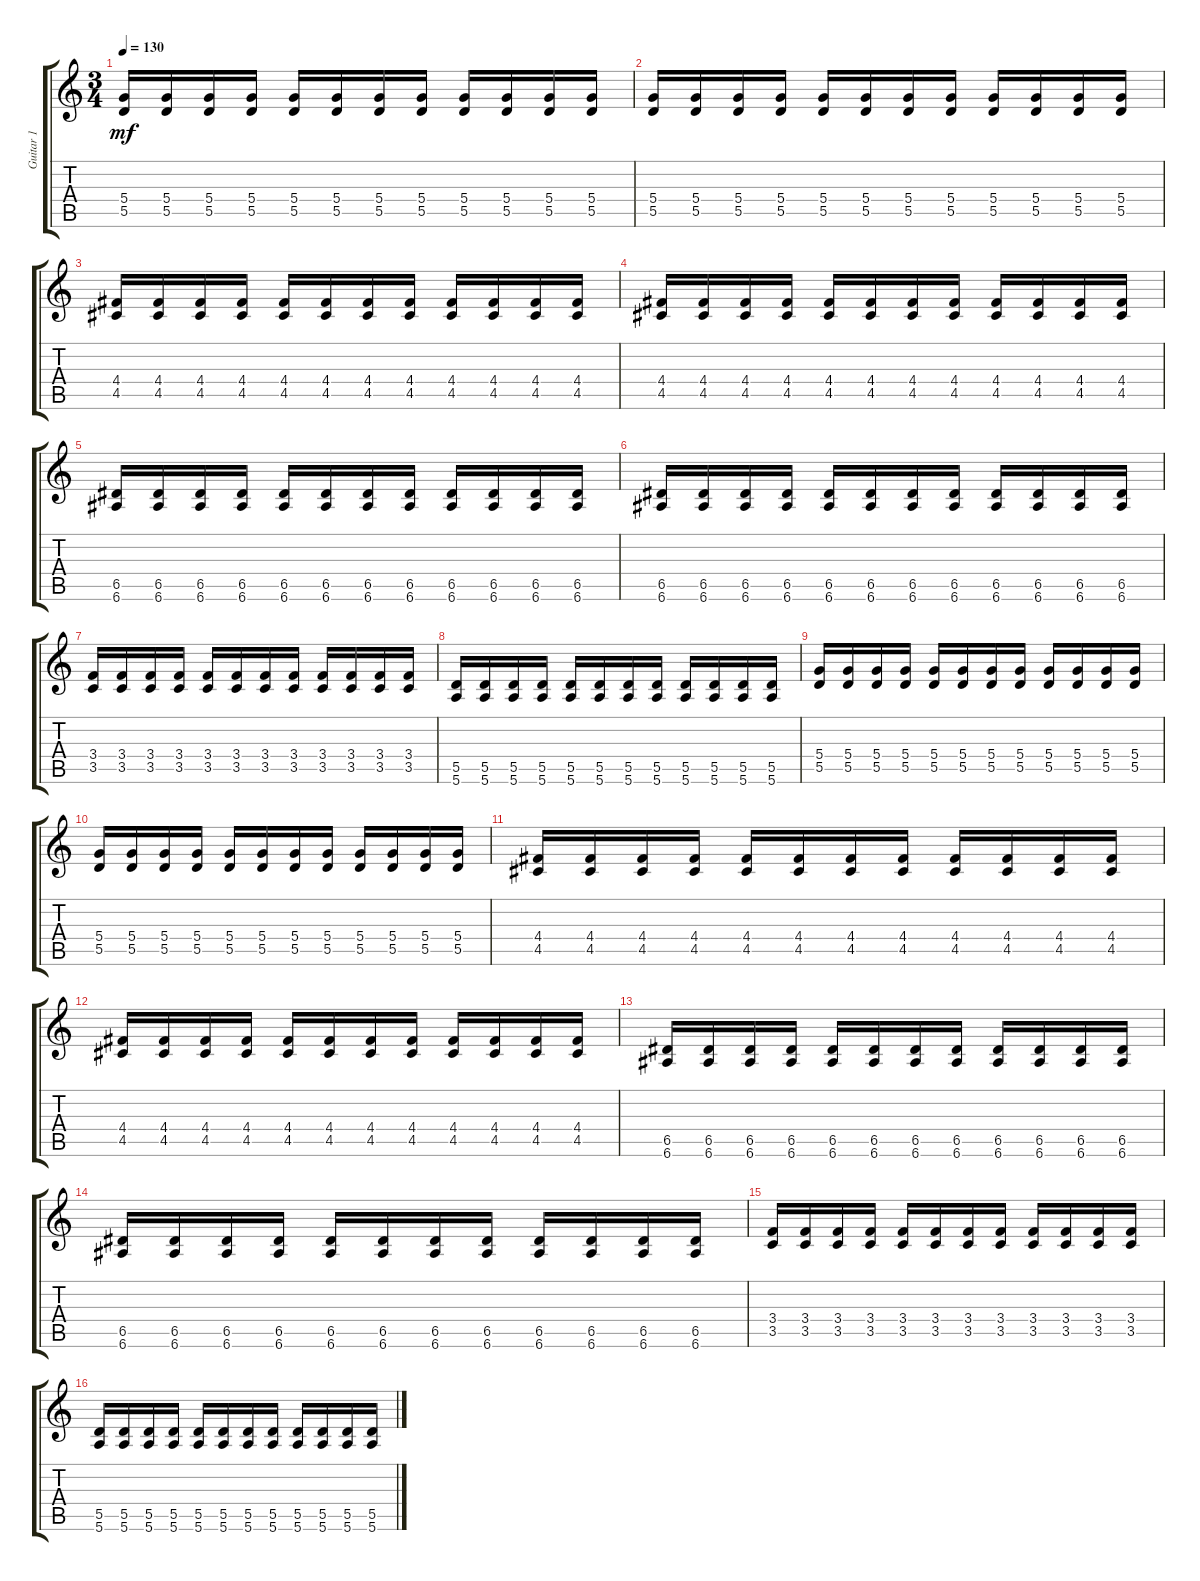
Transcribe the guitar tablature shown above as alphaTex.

\track ("Guitar 1" "Guitar 1") {instrument overdrivenguitar}
\staff {score tabs}
\tuning (E4 B3 G3 D3 A2 E2) {hide}
\ts (3 4)
\tempo 130
\clef g2
\ks c
(5.4 5.5).16{dy mf} (5.4 5.5).16 (5.4 5.5).16 (5.4 5.5).16 (5.4 5.5).16 (5.4 5.5).16 (5.4 5.5).16 (5.4 5.5).16 (5.4 5.5).16 (5.4 5.5).16 (5.4 5.5).16 (5.4 5.5).16 |
(5.4 5.5).16 (5.4 5.5).16 (5.4 5.5).16 (5.4 5.5).16 (5.4 5.5).16 (5.4 5.5).16 (5.4 5.5).16 (5.4 5.5).16 (5.4 5.5).16 (5.4 5.5).16 (5.4 5.5).16 (5.4 5.5).16 |
(4.4 4.5).16 (4.4 4.5).16 (4.4 4.5).16 (4.4 4.5).16 (4.4 4.5).16 (4.4 4.5).16 (4.4 4.5).16 (4.4 4.5).16 (4.4 4.5).16 (4.4 4.5).16 (4.4 4.5).16 (4.4 4.5).16 |
(4.4 4.5).16 (4.4 4.5).16 (4.4 4.5).16 (4.4 4.5).16 (4.4 4.5).16 (4.4 4.5).16 (4.4 4.5).16 (4.4 4.5).16 (4.4 4.5).16 (4.4 4.5).16 (4.4 4.5).16 (4.4 4.5).16 |
(6.5 6.6).16 (6.5 6.6).16 (6.5 6.6).16 (6.5 6.6).16 (6.5 6.6).16 (6.5 6.6).16 (6.5 6.6).16 (6.5 6.6).16 (6.5 6.6).16 (6.5 6.6).16 (6.5 6.6).16 (6.5 6.6).16 |
(6.5 6.6).16 (6.5 6.6).16 (6.5 6.6).16 (6.5 6.6).16 (6.5 6.6).16 (6.5 6.6).16 (6.5 6.6).16 (6.5 6.6).16 (6.5 6.6).16 (6.5 6.6).16 (6.5 6.6).16 (6.5 6.6).16 |
(3.4 3.5).16 (3.4 3.5).16 (3.4 3.5).16 (3.4 3.5).16 (3.4 3.5).16 (3.4 3.5).16 (3.4 3.5).16 (3.4 3.5).16 (3.4 3.5).16 (3.4 3.5).16 (3.4 3.5).16 (3.4 3.5).16 |
(5.5 5.6).16 (5.5 5.6).16 (5.5 5.6).16 (5.5 5.6).16 (5.5 5.6).16 (5.5 5.6).16 (5.5 5.6).16 (5.5 5.6).16 (5.5 5.6).16 (5.5 5.6).16 (5.5 5.6).16 (5.5 5.6).16 |
(5.4 5.5).16 (5.4 5.5).16 (5.4 5.5).16 (5.4 5.5).16 (5.4 5.5).16 (5.4 5.5).16 (5.4 5.5).16 (5.4 5.5).16 (5.4 5.5).16 (5.4 5.5).16 (5.4 5.5).16 (5.4 5.5).16 |
(5.4 5.5).16 (5.4 5.5).16 (5.4 5.5).16 (5.4 5.5).16 (5.4 5.5).16 (5.4 5.5).16 (5.4 5.5).16 (5.4 5.5).16 (5.4 5.5).16 (5.4 5.5).16 (5.4 5.5).16 (5.4 5.5).16 |
(4.4 4.5).16 (4.4 4.5).16 (4.4 4.5).16 (4.4 4.5).16 (4.4 4.5).16 (4.4 4.5).16 (4.4 4.5).16 (4.4 4.5).16 (4.4 4.5).16 (4.4 4.5).16 (4.4 4.5).16 (4.4 4.5).16 |
(4.4 4.5).16 (4.4 4.5).16 (4.4 4.5).16 (4.4 4.5).16 (4.4 4.5).16 (4.4 4.5).16 (4.4 4.5).16 (4.4 4.5).16 (4.4 4.5).16 (4.4 4.5).16 (4.4 4.5).16 (4.4 4.5).16 |
(6.5 6.6).16 (6.5 6.6).16 (6.5 6.6).16 (6.5 6.6).16 (6.5 6.6).16 (6.5 6.6).16 (6.5 6.6).16 (6.5 6.6).16 (6.5 6.6).16 (6.5 6.6).16 (6.5 6.6).16 (6.5 6.6).16 |
(6.5 6.6).16 (6.5 6.6).16 (6.5 6.6).16 (6.5 6.6).16 (6.5 6.6).16 (6.5 6.6).16 (6.5 6.6).16 (6.5 6.6).16 (6.5 6.6).16 (6.5 6.6).16 (6.5 6.6).16 (6.5 6.6).16 |
(3.4 3.5).16 (3.4 3.5).16 (3.4 3.5).16 (3.4 3.5).16 (3.4 3.5).16 (3.4 3.5).16 (3.4 3.5).16 (3.4 3.5).16 (3.4 3.5).16 (3.4 3.5).16 (3.4 3.5).16 (3.4 3.5).16 |
(5.5 5.6).16 (5.5 5.6).16 (5.5 5.6).16 (5.5 5.6).16 (5.5 5.6).16 (5.5 5.6).16 (5.5 5.6).16 (5.5 5.6).16 (5.5 5.6).16 (5.5 5.6).16 (5.5 5.6).16 (5.5 5.6).16
